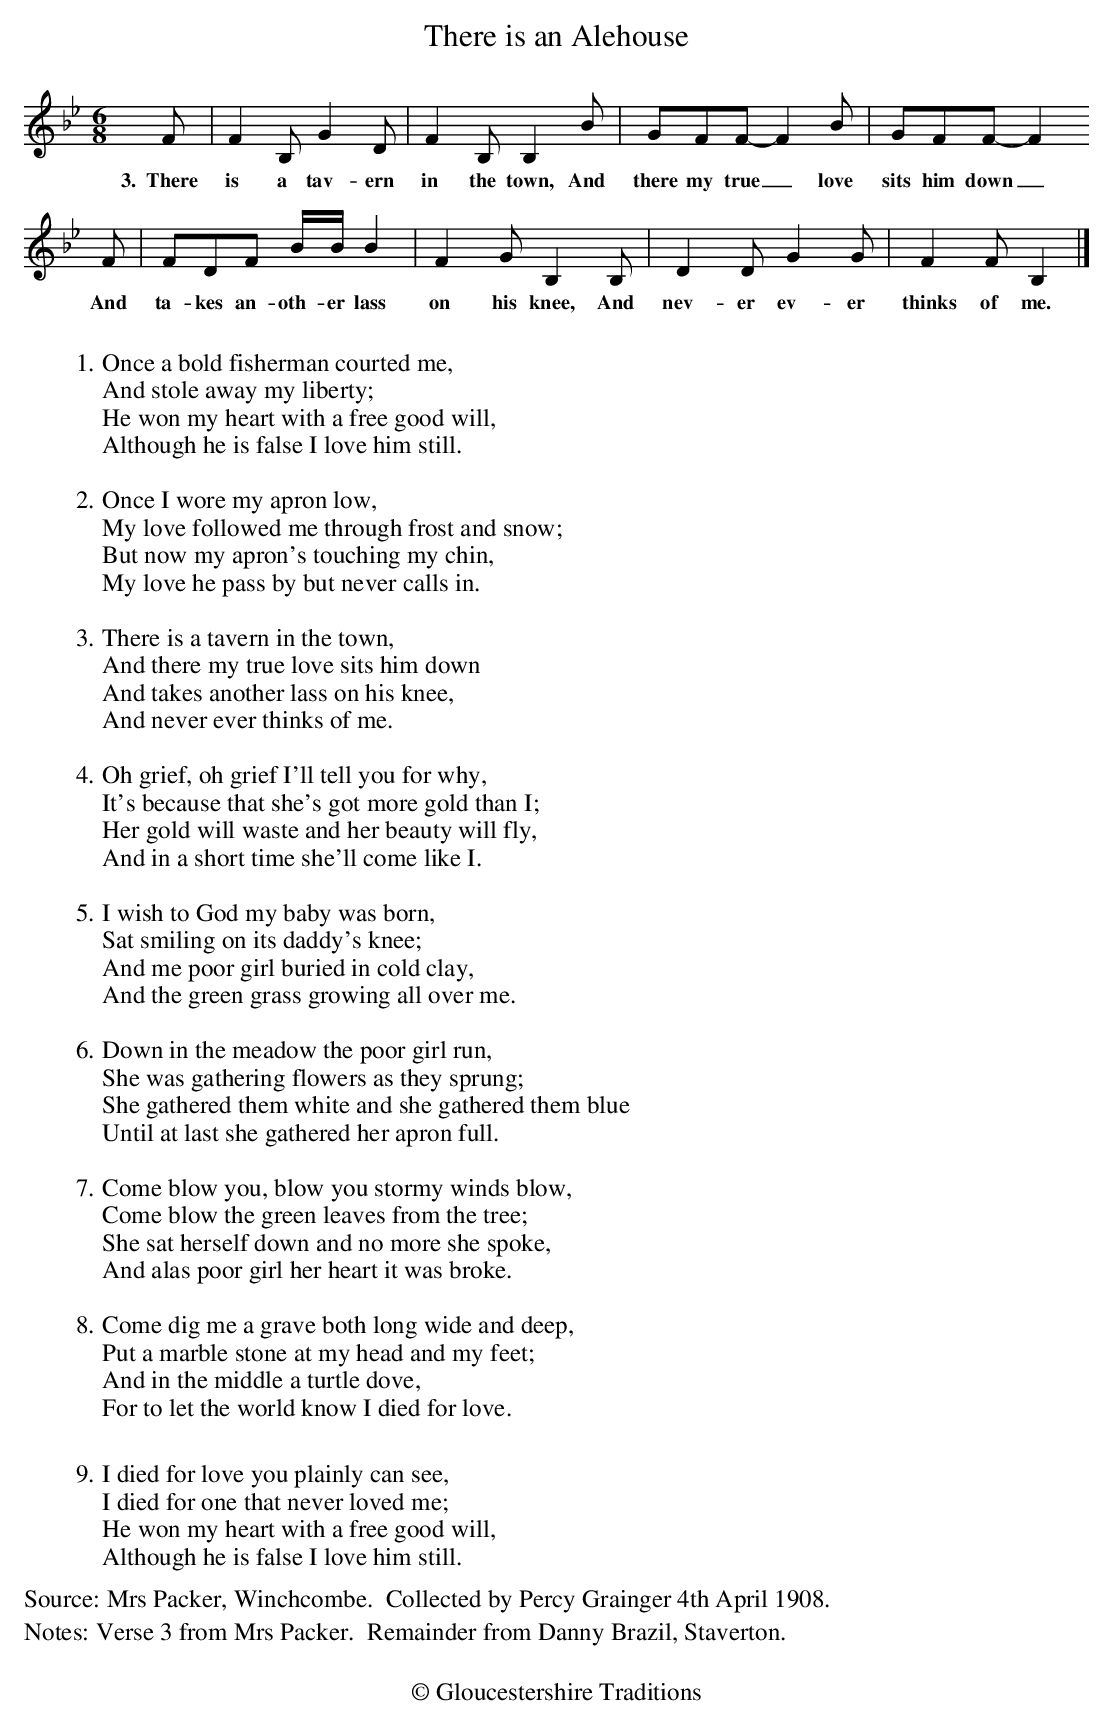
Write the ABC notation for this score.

X:1
T: There is an Alehouse
M: 6/8
L: 1/8
K: Bb
F | F2B,G2D | F2B,B,2B | GFF- F2B | GFF- F2
w:3.~~There is a tav-ern in the town, And there my true_ love sits him down_
F | FDF B/B/B2 | F2G B,2 B, | D2DG2G | F2FB,2 |]
w:And ta-kes an-oth-er lass on his knee, And nev-er ev-er thinks of me.
W:
W:1. Once a bold fisherman courted me,
W:And stole away my liberty;
W:He won my heart with a free good will,
W:Although he is false I love him still.
W:
W:2. Once I wore my apron low,
W:My love followed me through frost and snow;
W:But now my apron's touching my chin,
W:My love he pass by but never calls in.
W:
W:3. There is a tavern in the town,
W:And there my true love sits him down
W:And takes another lass on his knee,
W:And never ever thinks of me.
W:
W:4. Oh grief, oh grief I'll tell you for why,
W:It's because that she's got more gold than I;
W:Her gold will waste and her beauty will fly,
W:And in a short time she'll come like I.
W:
W:5. I wish to God my baby was born,
W:Sat smiling on its daddy's knee;
W:And me poor girl buried in cold clay,
W:And the green grass growing all over me.
W:
W:6. Down in the meadow the poor girl run,
W:She was gathering flowers as they sprung;
W:She gathered them white and she gathered them blue
W:Until at last she gathered her apron full.
W:
W:7. Come blow you, blow you stormy winds blow,
W:Come blow the green leaves from the tree;
W:She sat herself down and no more she spoke,
W:And alas poor girl her heart it was broke.
W:
W:8. Come dig me a grave both long wide and deep,
W:Put a marble stone at my head and my feet;
W:And in the middle a turtle dove,
W:For to let the world know I died for love.
W:
W:9. I died for love you plainly can see,
W:I died for one that never loved me;
W:He won my heart with a free good will,
W:Although he is false I love him still.
